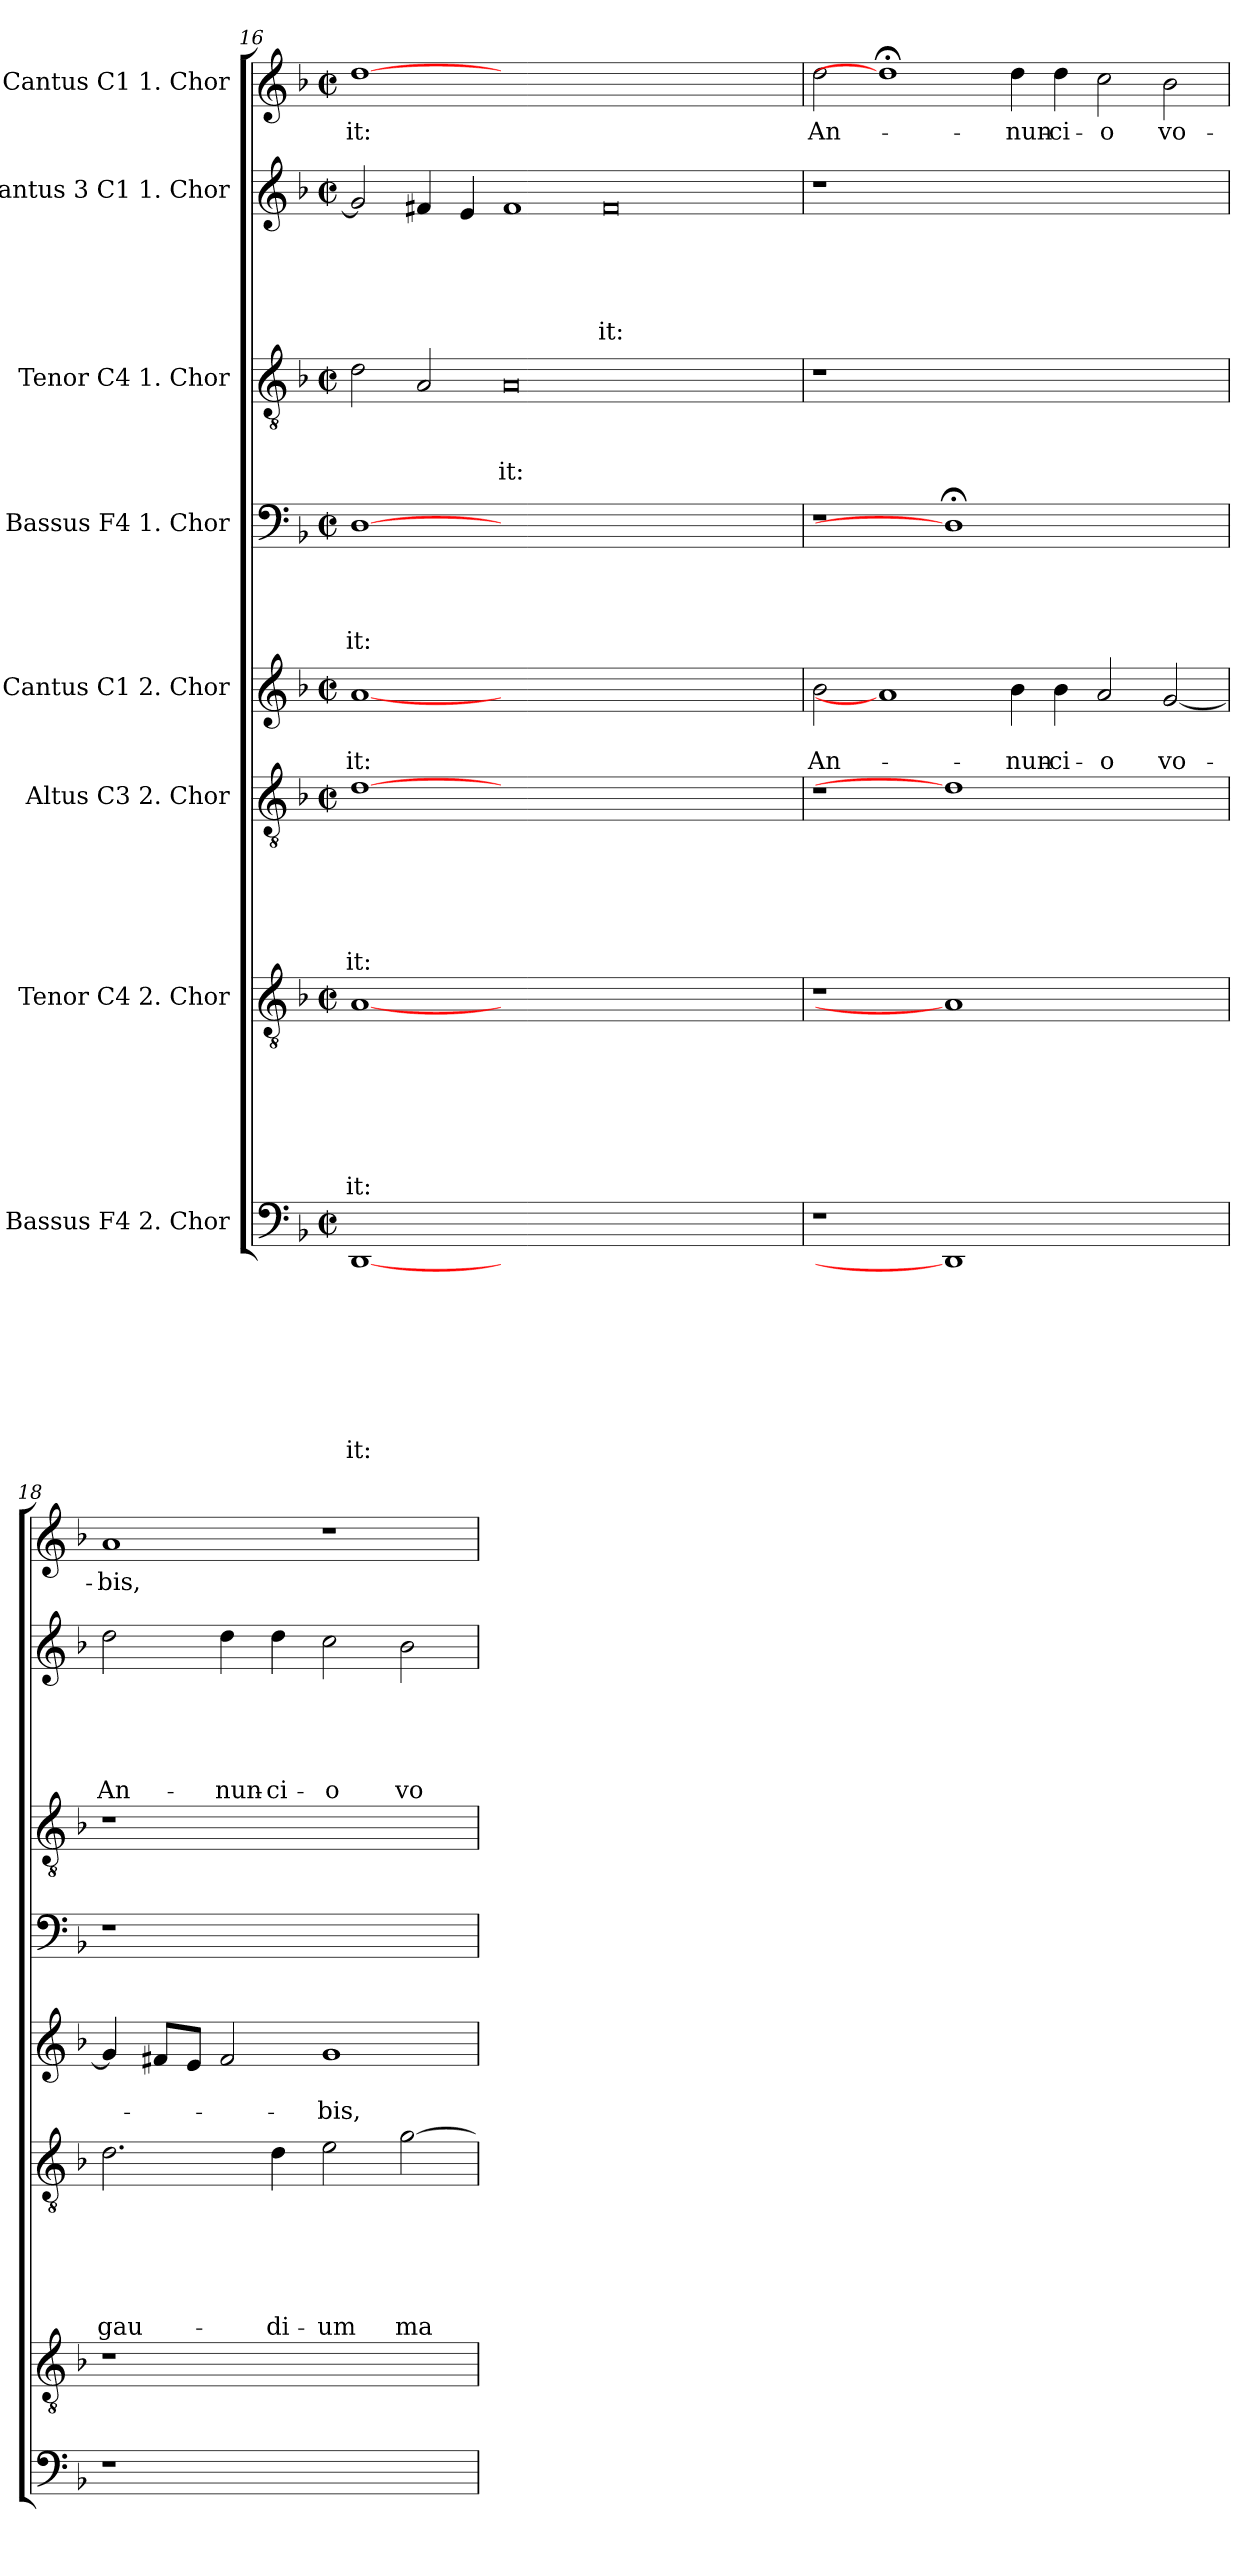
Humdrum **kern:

**kern	**text	**text	**text	**text	**text	**text	**text	**text	**kern	**text	**text	**text	**text	**text	**text	**text	**kern	**text	**text	**text	**text	**text	**text	**kern	**text	**text	**kern	**text	**text	**text	**text	**kern	**text	**text	**text	**kern	**text	**text	**text	**text	**text	**kern	**text
*part8	*part8	*part8	*part8	*part8	*part8	*part8	*part8	*part8	*part7	*part7	*part7	*part7	*part7	*part7	*part7	*part7	*part6	*part6	*part6	*part6	*part6	*part6	*part6	*part5	*part5	*part5	*part4	*part4	*part4	*part4	*part4	*part3	*part3	*part3	*part3	*part2	*part2	*part2	*part2	*part2	*part2	*part1	*part1
*staff8	*staff8	*staff8	*staff8	*staff8	*staff8	*staff8	*staff8	*staff8	*staff7	*staff7	*staff7	*staff7	*staff7	*staff7	*staff7	*staff7	*staff6	*staff6	*staff6	*staff6	*staff6	*staff6	*staff6	*staff5	*staff5	*staff5	*staff4	*staff4	*staff4	*staff4	*staff4	*staff3	*staff3	*staff3	*staff3	*staff2	*staff2	*staff2	*staff2	*staff2	*staff2	*staff1	*staff1
*I"Bassus  F4 2. Chor	*	*	*	*	*	*	*	*	*I"Tenor  C4 2. Chor	*	*	*	*	*	*	*	*I"Altus  C3 2. Chor	*	*	*	*	*	*	*I"Cantus   C1 2. Chor	*	*	*I"Bassus  F4 1. Chor	*	*	*	*	*I"Tenor  C4 1. Chor	*	*	*	*I"Cantus 3 C1 1. Chor	*	*	*	*	*	*I"Cantus  C1 1. Chor	*
*clefF4	*	*	*	*	*	*	*	*	*clefGv2	*	*	*	*	*	*	*	*clefGv2	*	*	*	*	*	*	*clefG2	*	*	*clefF4	*	*	*	*	*clefGv2	*	*	*	*clefG2	*	*	*	*	*	*clefG2	*
*k[b-]	*	*	*	*	*	*	*	*	*k[b-]	*	*	*	*	*	*	*	*k[b-]	*	*	*	*	*	*	*k[b-]	*	*	*k[b-]	*	*	*	*	*k[b-]	*	*	*	*k[b-]	*	*	*	*	*	*k[b-]	*
*F:	*	*	*	*	*	*	*	*	*F:	*	*	*	*	*	*	*	*F:	*	*	*	*	*	*	*F:	*	*	*F:	*	*	*	*	*F:	*	*	*	*F:	*	*	*	*	*	*F:	*
*M2/2	*	*	*	*	*	*	*	*	*M2/2	*	*	*	*	*	*	*	*M2/2	*	*	*	*	*	*	*M2/2	*	*	*M2/2	*	*	*	*	*M2/2	*	*	*	*M2/2	*	*	*	*	*	*M2/2	*
*met(c|)	*	*	*	*	*	*	*	*	*met(c|)	*	*	*	*	*	*	*	*met(c|)	*	*	*	*	*	*	*met(c|)	*	*	*met(c|)	*	*	*	*	*met(c|)	*	*	*	*met(c|)	*	*	*	*	*	*met(c|)	*
=16	=16	=16	=16	=16	=16	=16	=16	=16	=16	=16	=16	=16	=16	=16	=16	=16	=16	=16	=16	=16	=16	=16	=16	=16	=16	=16	=16	=16	=16	=16	=16	=16	=16	=16	=16	=16	=16	=16	=16	=16	=16	=16	=16
[1DD	.	.	.	.	.	.	.	-it:	[1A	.	.	.	.	.	.	-it:	[1d	.	.	.	.	.	-it:	[1a	.	-it:	[1D	.	.	.	-it:	2d\	.	.	.	2g/]	.	.	.	.	.	[1dd	-it:
.	.	.	.	.	.	.	.	.	.	.	.	.	.	.	.	.	.	.	.	.	.	.	.	.	.	.	.	.	.	.	.	2A/	.	.	.	4f#X/	.	.	.	.	.	.	.
.	.	.	.	.	.	.	.	.	.	.	.	.	.	.	.	.	.	.	.	.	.	.	.	.	.	.	.	.	.	.	.	.	.	.	.	4e/	.	.	.	.	.	.	.
0.ryy	.	.	.	.	.	.	.	.	0.ryy	.	.	.	.	.	.	.	0.ryy	.	.	.	.	.	.	0.ryy	.	.	0.ryy	.	.	.	.	0A	.	.	-it:	1f#	.	.	.	.	.	0.ryy	.
.	.	.	.	.	.	.	.	.	.	.	.	.	.	.	.	.	.	.	.	.	.	.	.	.	.	.	.	.	.	.	.	.	.	.	.	0f#	.	.	.	.	-it:	.	.
.	.	.	.	.	.	.	.	.	.	.	.	.	.	.	.	.	.	.	.	.	.	.	.	.	.	.	.	.	.	.	.	1ryy	.	.	.	.	.	.	.	.	.	.	.
=17	=17	=17	=17	=17	=17	=17	=17	=17	=17	=17	=17	=17	=17	=17	=17	=17	=17	=17	=17	=17	=17	=17	=17	=17	=17	=17	=17	=17	=17	=17	=17	=17	=17	=17	=17	=17	=17	=17	=17	=17	=17	=17	=17
1r	.	.	.	.	.	.	.	.	1r	.	.	.	.	.	.	.	1r	.	.	.	.	.	.	2b-\	.	An-	1r	.	.	.	.	1r	.	.	.	1r	.	.	.	.	.	2dd\	An-
.	.	.	.	.	.	.	.	.	.	.	.	.	.	.	.	.	.	.	.	.	.	.	.	1a]	.	.	.	.	.	.	.	.	.	.	.	.	.	.	.	.	.	1dd;<]	.
1DD]	.	.	.	.	.	.	.	.	1A]	.	.	.	.	.	.	.	1d]	.	.	.	.	.	.	.	.	.	1D;<]	.	.	.	.	0ryy	.	.	.	0ryy	.	.	.	.	.	.	.
.	.	.	.	.	.	.	.	.	.	.	.	.	.	.	.	.	.	.	.	.	.	.	.	4b-\	.	-nun-	.	.	.	.	.	.	.	.	.	.	.	.	.	.	.	4dd\	-nun-
.	.	.	.	.	.	.	.	.	.	.	.	.	.	.	.	.	.	.	.	.	.	.	.	4b-\	.	-ci-	.	.	.	.	.	.	.	.	.	.	.	.	.	.	.	4dd\	-ci-
1ryy	.	.	.	.	.	.	.	.	1ryy	.	.	.	.	.	.	.	1ryy	.	.	.	.	.	.	2a/	.	-o	1ryy	.	.	.	.	.	.	.	.	.	.	.	.	.	.	2cc\	-o
.	.	.	.	.	.	.	.	.	.	.	.	.	.	.	.	.	.	.	.	.	.	.	.	[2g/	.	vo-	.	.	.	.	.	.	.	.	.	.	.	.	.	.	.	2b-\	vo-
=18	=18	=18	=18	=18	=18	=18	=18	=18	=18	=18	=18	=18	=18	=18	=18	=18	=18	=18	=18	=18	=18	=18	=18	=18	=18	=18	=18	=18	=18	=18	=18	=18	=18	=18	=18	=18	=18	=18	=18	=18	=18	=18	=18
1r	.	.	.	.	.	.	.	.	1r	.	.	.	.	.	.	.	2.d\	.	.	.	.	.	gau-	4g/]	.	.	1r	.	.	.	.	1r	.	.	.	2dd\	.	.	.	.	An-	1a	-bis,
.	.	.	.	.	.	.	.	.	.	.	.	.	.	.	.	.	.	.	.	.	.	.	.	8f#X/L	.	.	.	.	.	.	.	.	.	.	.	.	.	.	.	.	.	.	.
.	.	.	.	.	.	.	.	.	.	.	.	.	.	.	.	.	.	.	.	.	.	.	.	8e/J	.	.	.	.	.	.	.	.	.	.	.	.	.	.	.	.	.	.	.
.	.	.	.	.	.	.	.	.	.	.	.	.	.	.	.	.	.	.	.	.	.	.	.	2f#/	.	.	.	.	.	.	.	.	.	.	.	4dd\	.	.	.	.	-nun-	.	.
.	.	.	.	.	.	.	.	.	.	.	.	.	.	.	.	.	4d\	.	.	.	.	.	-di-	.	.	.	.	.	.	.	.	.	.	.	.	4dd\	.	.	.	.	-ci-	.	.
1ryy	.	.	.	.	.	.	.	.	1ryy	.	.	.	.	.	.	.	2e\	.	.	.	.	.	-um	1g	.	-bis,	1ryy	.	.	.	.	1ryy	.	.	.	2cc\	.	.	.	.	-o	1r	.
.	.	.	.	.	.	.	.	.	.	.	.	.	.	.	.	.	[2g\	.	.	.	.	.	ma-	.	.	.	.	.	.	.	.	.	.	.	.	2b-\	.	.	.	.	vo-	.	.
=	=	=	=	=	=	=	=	=	=	=	=	=	=	=	=	=	=	=	=	=	=	=	=	=	=	=	=	=	=	=	=	=	=	=	=	=	=	=	=	=	=	=	=
*-	*-	*-	*-	*-	*-	*-	*-	*-	*-	*-	*-	*-	*-	*-	*-	*-	*-	*-	*-	*-	*-	*-	*-	*-	*-	*-	*-	*-	*-	*-	*-	*-	*-	*-	*-	*-	*-	*-	*-	*-	*-	*-	*-
